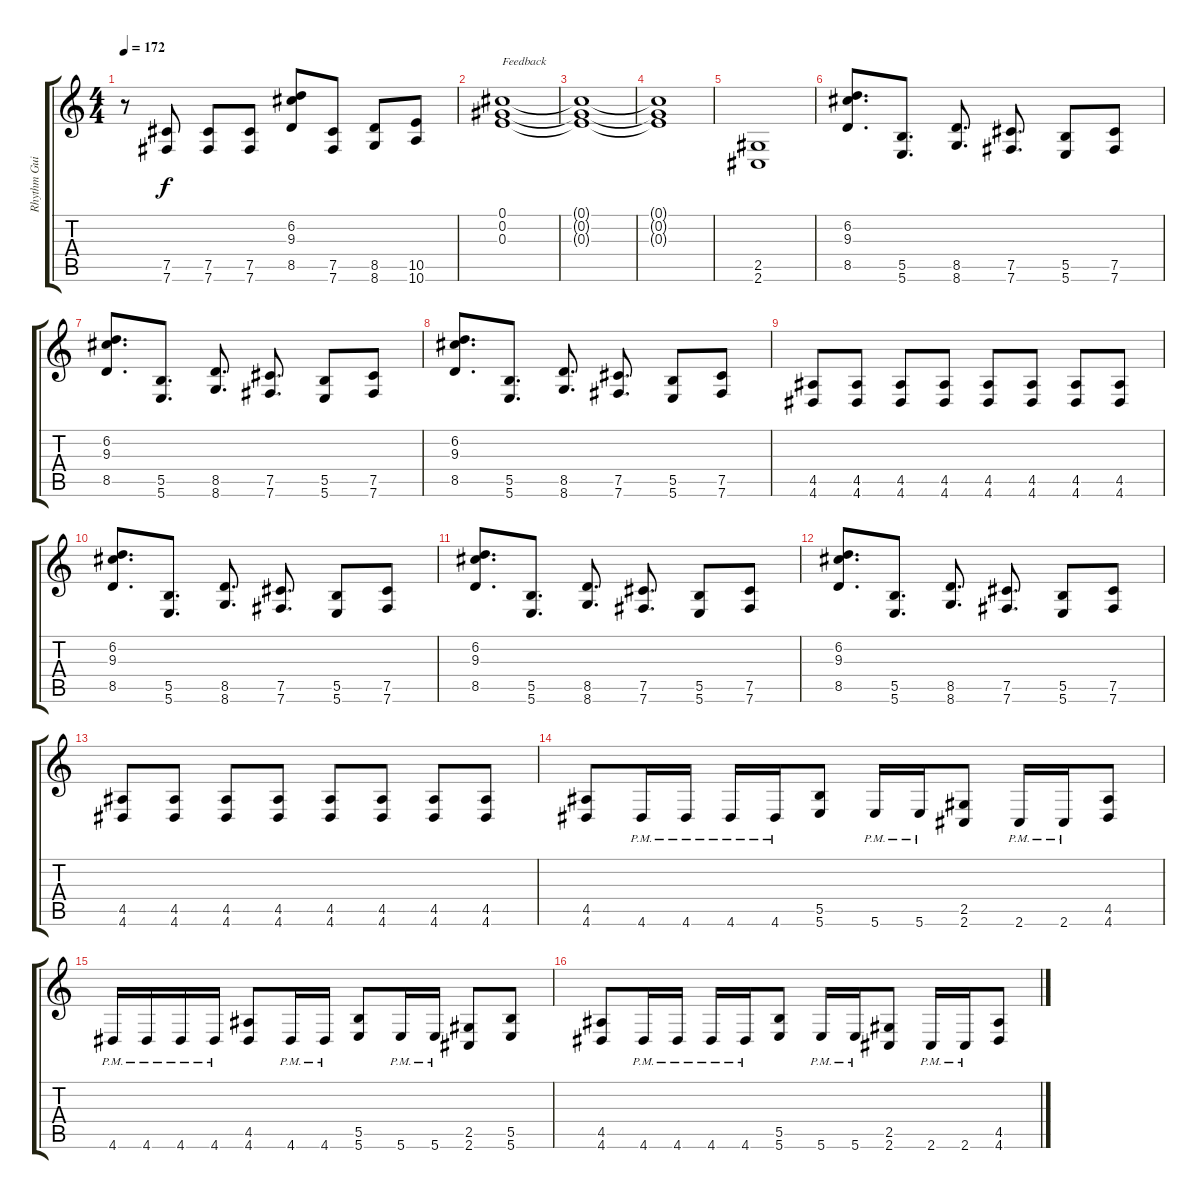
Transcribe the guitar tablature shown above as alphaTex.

\track ("Rhythm Guitar 2" "Rhythm Gui") {instrument distortionguitar}
\staff {score tabs}
\tuning (Db4 Ab3 E3 B2 Gb2 B1) {hide}
\ts (4 4)
\tempo 172
\clef g2
\ks c
r.8{dy f} (7.5 7.6).8 (7.5 7.6).8 (7.5 7.6).8 (6.2 9.3 8.5).8 (7.5 7.6).8 (8.5 8.6).8 (10.5 10.6).8 |
(0.1 0.2 0.3).1{txt "Feedback"} |
(0.1{t} 0.2{t} 0.3{t}).1 |
(0.1{t} 0.2{t} 0.3{t}).1 |
(2.5 2.6).1 |
(6.2 9.3 8.5).8{d} (5.5 5.6).8{d} (8.5 8.6).8{d} (7.5 7.6).8{d} (5.5 5.6).8 (7.5 7.6).8 |
(6.2 9.3 8.5).8{d} (5.5 5.6).8{d} (8.5 8.6).8{d} (7.5 7.6).8{d} (5.5 5.6).8 (7.5 7.6).8 |
(6.2 9.3 8.5).8{d} (5.5 5.6).8{d} (8.5 8.6).8{d} (7.5 7.6).8{d} (5.5 5.6).8 (7.5 7.6).8 |
(4.5 4.6).8 (4.5 4.6).8 (4.5 4.6).8 (4.5 4.6).8 (4.5 4.6).8 (4.5 4.6).8 (4.5 4.6).8 (4.5 4.6).8 |
(6.2 9.3 8.5).8{d} (5.5 5.6).8{d} (8.5 8.6).8{d} (7.5 7.6).8{d} (5.5 5.6).8 (7.5 7.6).8 |
(6.2 9.3 8.5).8{d} (5.5 5.6).8{d} (8.5 8.6).8{d} (7.5 7.6).8{d} (5.5 5.6).8 (7.5 7.6).8 |
(6.2 9.3 8.5).8{d} (5.5 5.6).8{d} (8.5 8.6).8{d} (7.5 7.6).8{d} (5.5 5.6).8 (7.5 7.6).8 |
(4.5 4.6).8 (4.5 4.6).8 (4.5 4.6).8 (4.5 4.6).8 (4.5 4.6).8 (4.5 4.6).8 (4.5 4.6).8 (4.5 4.6).8 |
(4.5 4.6).8 4.6{pm}.16 4.6{pm}.16 4.6{pm}.16 4.6{pm}.16 (5.5 5.6).8 5.6{pm}.16 5.6{pm}.16 (2.5 2.6).8 2.6{pm}.16 2.6{pm}.16 (4.5 4.6).8 |
4.6{pm}.16 4.6{pm}.16 4.6{pm}.16 4.6{pm}.16 (4.5 4.6).8 4.6{pm}.16 4.6{pm}.16 (5.5 5.6).8 5.6{pm}.16 5.6{pm}.16 (2.5 2.6).8 (5.5 5.6).8 |
(4.5 4.6).8 4.6{pm}.16 4.6{pm}.16 4.6{pm}.16 4.6{pm}.16 (5.5 5.6).8 5.6{pm}.16 5.6{pm}.16 (2.5 2.6).8 2.6{pm}.16 2.6{pm}.16 (4.5 4.6).8
